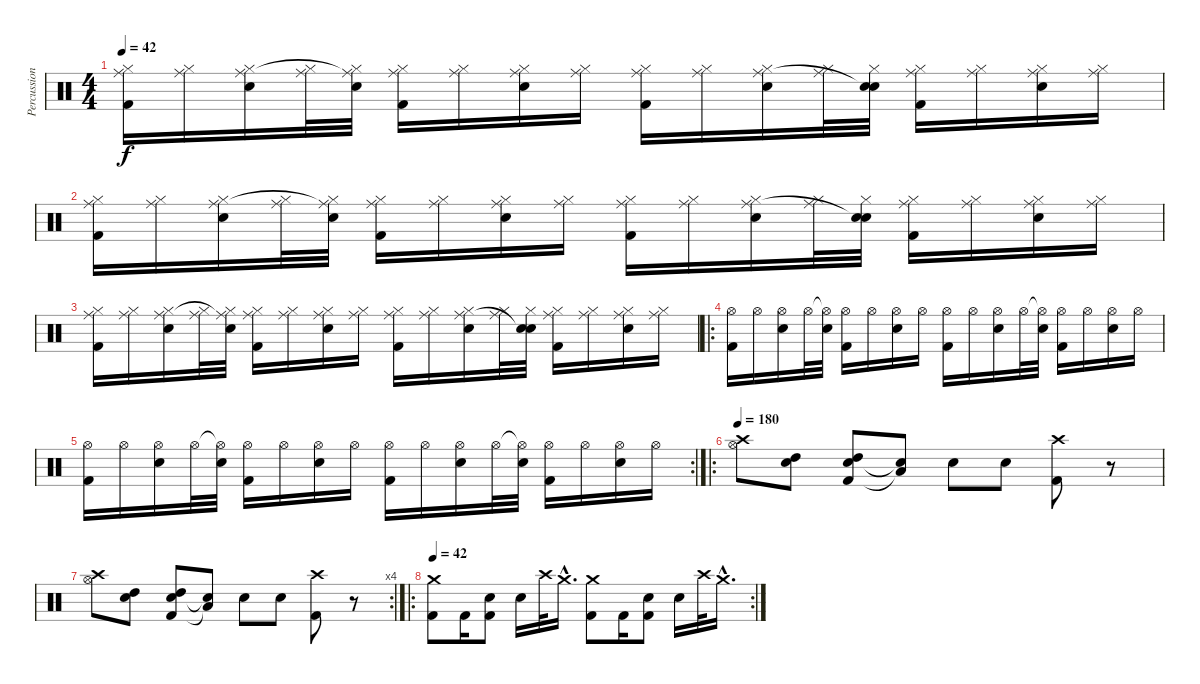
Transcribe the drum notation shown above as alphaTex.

\track ("Percussion" "Percussion") {instrument percussion}
\staff {score}
\articulation defaults
\ts (4 4)
\tempo 42
\clef neutral
\ks c
("Hi-Hat (closed)" "Kick (hit) 2" "Ride (middle)").16{dy f} ("Hi-Hat (closed)" "Ride (middle)").16 ("Hi-Hat (closed)" "Snare (hit) 2" "Ride (middle)").16 ("Hi-Hat (closed)" "Ride (middle)").32 ("Hi-Hat (closed)" "Snare (hit) 2" "Ride (middle)"{t}).32 ("Hi-Hat (closed)" "Kick (hit) 2" "Ride (middle)").16 ("Hi-Hat (closed)" "Ride (middle)").16 ("Hi-Hat (closed)" "Snare (hit) 2" "Ride (middle)").16 ("Hi-Hat (closed)" "Ride (middle)").16 ("Hi-Hat (closed)" "Kick (hit) 2" "Ride (middle)").16 ("Hi-Hat (closed)" "Ride (middle)").16 ("Hi-Hat (closed)" "Snare (hit) 2" "Ride (middle)").16 ("Hi-Hat (closed)" "Ride (middle)").32 ("Hi-Hat (closed)" "Snare (hit) 2" "Snare (hit)"{t}).32 ("Hi-Hat (closed)" "Kick (hit) 2" "Ride (middle)").16 ("Hi-Hat (closed)" "Ride (middle)").16 ("Hi-Hat (closed)" "Snare (hit) 2" "Ride (middle)").16 ("Hi-Hat (closed)" "Ride (middle)").16 |
("Hi-Hat (closed)" "Kick (hit) 2" "Ride (middle)").16 ("Hi-Hat (closed)" "Ride (middle)").16 ("Hi-Hat (closed)" "Snare (hit) 2" "Ride (middle)").16 ("Hi-Hat (closed)" "Ride (middle)").32 ("Hi-Hat (closed)" "Snare (hit) 2" "Ride (middle)"{t}).32 ("Hi-Hat (closed)" "Kick (hit) 2" "Ride (middle)").16 ("Hi-Hat (closed)" "Ride (middle)").16 ("Hi-Hat (closed)" "Snare (hit) 2" "Ride (middle)").16 ("Hi-Hat (closed)" "Ride (middle)").16 ("Hi-Hat (closed)" "Kick (hit) 2" "Ride (middle)").16 ("Hi-Hat (closed)" "Ride (middle)").16 ("Hi-Hat (closed)" "Snare (hit) 2" "Ride (middle)").16 ("Hi-Hat (closed)" "Ride (middle)").32 ("Hi-Hat (closed)" "Snare (hit) 2" "Snare (hit)"{t}).32 ("Hi-Hat (closed)" "Kick (hit) 2" "Ride (middle)").16 ("Hi-Hat (closed)" "Ride (middle)").16 ("Hi-Hat (closed)" "Snare (hit) 2" "Ride (middle)").16 ("Hi-Hat (closed)" "Ride (middle)").16 |
("Hi-Hat (closed)" "Kick (hit) 2" "Ride (middle)").16 ("Hi-Hat (closed)" "Ride (middle)").16 ("Hi-Hat (closed)" "Snare (hit) 2" "Ride (middle)").16 ("Hi-Hat (closed)" "Ride (middle)").32 ("Hi-Hat (closed)" "Snare (hit) 2" "Ride (middle)"{t}).32 ("Hi-Hat (closed)" "Kick (hit) 2" "Ride (middle)").16 ("Hi-Hat (closed)" "Ride (middle)").16 ("Hi-Hat (closed)" "Snare (hit) 2" "Ride (middle)").16 ("Hi-Hat (closed)" "Ride (middle)").16 ("Hi-Hat (closed)" "Kick (hit) 2" "Ride (middle)").16 ("Hi-Hat (closed)" "Ride (middle)").16 ("Hi-Hat (closed)" "Snare (hit) 2" "Ride (middle)").16 ("Hi-Hat (closed)" "Ride (middle)").32 ("Hi-Hat (closed)" "Snare (hit) 2" "Snare (hit)"{t}).32 ("Hi-Hat (closed)" "Kick (hit) 2" "Ride (middle)").16 ("Hi-Hat (closed)" "Ride (middle)").16 ("Hi-Hat (closed)" "Snare (hit) 2" "Ride (middle)").16 ("Hi-Hat (closed)" "Ride (middle)").16 |
\ro
("Hi-Hat (open)" "Kick (hit) 2").16 "Hi-Hat (open)".16 ("Hi-Hat (open)" "Snare (hit) 2").16 "Hi-Hat (open)".32 ("Hi-Hat (open)"{t} "Snare (hit) 2").32 ("Hi-Hat (open)" "Kick (hit) 2").16 "Hi-Hat (open)".16 ("Hi-Hat (open)" "Snare (hit) 2").16 "Hi-Hat (open)".16 ("Hi-Hat (open)" "Kick (hit) 2").16 "Hi-Hat (open)".16 ("Hi-Hat (open)" "Snare (hit) 2").16 "Hi-Hat (open)".32 ("Hi-Hat (open)"{t} "Snare (hit) 2").32 ("Hi-Hat (open)" "Kick (hit) 2").16 "Hi-Hat (open)".16 ("Hi-Hat (open)" "Snare (hit) 2").16 "Hi-Hat (open)".16 |
\rc 2
("Hi-Hat (open)" "Kick (hit) 2").16 "Hi-Hat (open)".16 ("Hi-Hat (open)" "Snare (hit) 2").16 "Hi-Hat (open)".32 ("Hi-Hat (open)"{t} "Snare (hit) 2").32 ("Hi-Hat (open)" "Kick (hit) 2").16 "Hi-Hat (open)".16 ("Hi-Hat (open)" "Snare (hit) 2").16 "Hi-Hat (open)".16 ("Hi-Hat (open)" "Kick (hit) 2").16 "Hi-Hat (open)".16 ("Hi-Hat (open)" "Snare (hit) 2").16 "Hi-Hat (open)".32 ("Hi-Hat (open)"{t} "Snare (hit) 2").32 ("Hi-Hat (open)" "Kick (hit) 2").16 "Hi-Hat (open)".16 ("Hi-Hat (open)" "Snare (hit) 2").16 "Hi-Hat (open)".16 |
\ro
\tempo 180
("Hi-Hat (open)" "Crash high (hit)").8 ("Snare (hit) 2" "High Tom (hit)").8 ("Snare (hit) 2" "Kick (hit) 2" "High Tom (hit)").8 ("Snare (hit) 2"{t} "Low Tom (hit)"{t}).8 "Snare (hit) 2".8 "Snare (hit) 2".8 ("Kick (hit) 2" "Crash high (hit)").8 r.8 |
\rc 4
("Hi-Hat (open)" "Crash high (hit)").8 ("Snare (hit) 2" "High Tom (hit)").8 ("Snare (hit) 2" "Kick (hit) 2" "High Tom (hit)").8 ("Snare (hit) 2"{t} "Low Tom (hit)"{t}).8 "Snare (hit) 2".8 "Snare (hit) 2".8 ("Kick (hit) 2" "Crash high (hit)").8 r.8 |
\ro
\rc 2
\tempo 42
("Crash medium (hit)" "Kick (hit) 2").8 "Kick (hit) 2".16 ("Snare (hit) 2" "Kick (hit) 2").8 "Snare (hit) 2".16 "Crash high (hit)".32 "Crash medium (hit)"{hac}.16{d} ("Crash medium (hit)" "Kick (hit) 2").8 "Kick (hit) 2".16 ("Snare (hit) 2" "Kick (hit) 2").8 "Snare (hit) 2".16 "Crash high (hit)".32 "Crash medium (hit)"{hac}.16{d}
